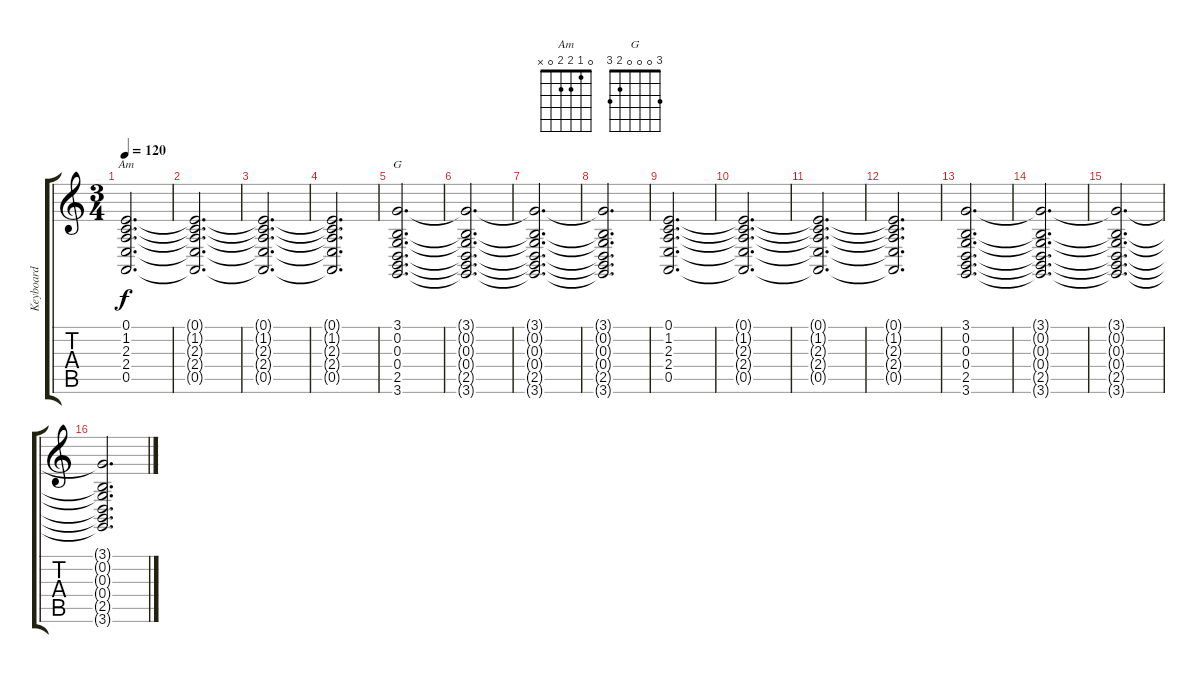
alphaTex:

\track ("Keyboard" "Keyboard") {instrument stringensemble2}
\staff {score tabs}
\tuning (E4 B3 G3 D3 A2 E2) {hide}
\chord ("Am" 0 1 2 2 0 x)
\chord ("G" 3 0 0 0 2 3)
\ts (3 4)
\tempo 120
\clef g2
\ks c
(0.1 1.2 2.3 2.4 0.5).2{d ch "Am" dy f} |
(0.1{t} 1.2{t} 2.3{t} 2.4{t} 0.5{t}).2{d} |
(0.1{t} 1.2{t} 2.3{t} 2.4{t} 0.5{t}).2{d} |
(0.1{t} 1.2{t} 2.3{t} 2.4{t} 0.5{t}).2{d} |
(3.1 0.2 0.3 0.4 2.5 3.6).2{d ch "G"} |
(3.1{t} 0.2{t} 0.3{t} 0.4{t} 2.5{t} 3.6{t}).2{d} |
(3.1{t} 0.2{t} 0.3{t} 0.4{t} 2.5{t} 3.6{t}).2{d} |
(3.1{t} 0.2{t} 0.3{t} 0.4{t} 2.5{t} 3.6{t}).2{d} |
(0.1 1.2 2.3 2.4 0.5).2{d} |
(0.1{t} 1.2{t} 2.3{t} 2.4{t} 0.5{t}).2{d} |
(0.1{t} 1.2{t} 2.3{t} 2.4{t} 0.5{t}).2{d} |
(0.1{t} 1.2{t} 2.3{t} 2.4{t} 0.5{t}).2{d} |
(3.1 0.2 0.3 0.4 2.5 3.6).2{d} |
(3.1{t} 0.2{t} 0.3{t} 0.4{t} 2.5{t} 3.6{t}).2{d} |
(3.1{t} 0.2{t} 0.3{t} 0.4{t} 2.5{t} 3.6{t}).2{d} |
(3.1{t} 0.2{t} 0.3{t} 0.4{t} 2.5{t} 3.6{t}).2{d}
